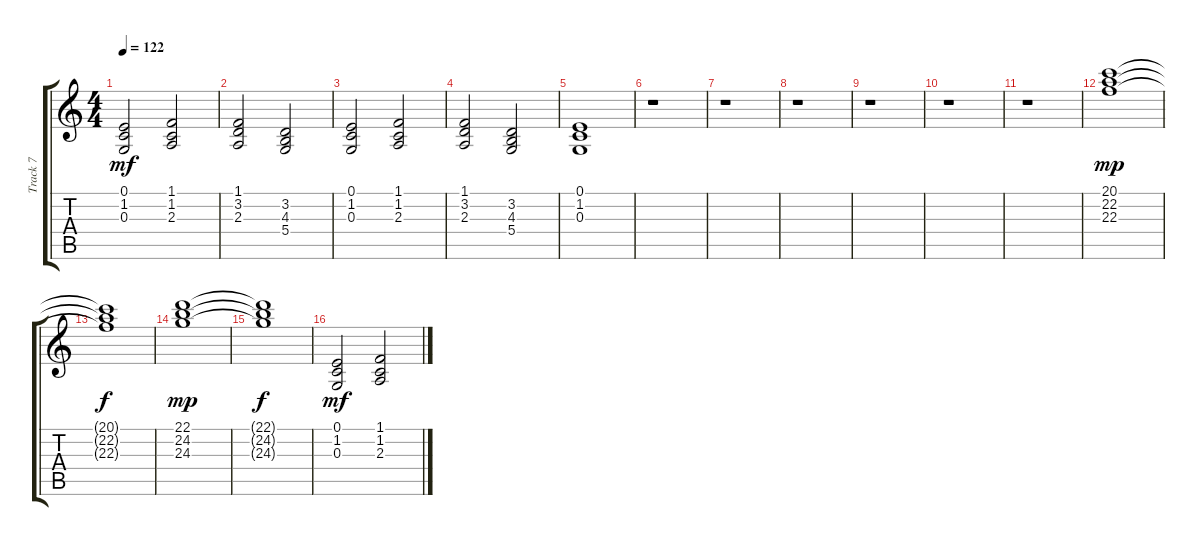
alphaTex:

\track ("Track 7" "Track 7") {instrument synthbrass1}
\staff {score tabs}
\tuning (E4 B3 G3 D3 A2 E2) {hide}
\ts (4 4)
\tempo 122
\clef g2
\ks c
(0.1 1.2 0.3).2{dy mf} (1.1 1.2 2.3).2 |
(1.1 3.2 2.3).2 (3.2 4.3 5.4).2 |
(0.1 1.2 0.3).2 (1.1 1.2 2.3).2 |
(1.1 3.2 2.3).2 (3.2 4.3 5.4).2 |
(0.1 1.2 0.3).1 |
r.1 |
r.1 |
r.1 |
r.1 |
r.1 |
r.1 |
(20.1 22.2 22.3).1{dy mp} |
(20.1{t} 22.2{t} 22.3{t}).1{dy f} |
(22.1 24.2 24.3).1{dy mp} |
(22.1{t} 24.2{t} 24.3{t}).1{dy f} |
(0.1 1.2 0.3).2{dy mf} (1.1 1.2 2.3).2
